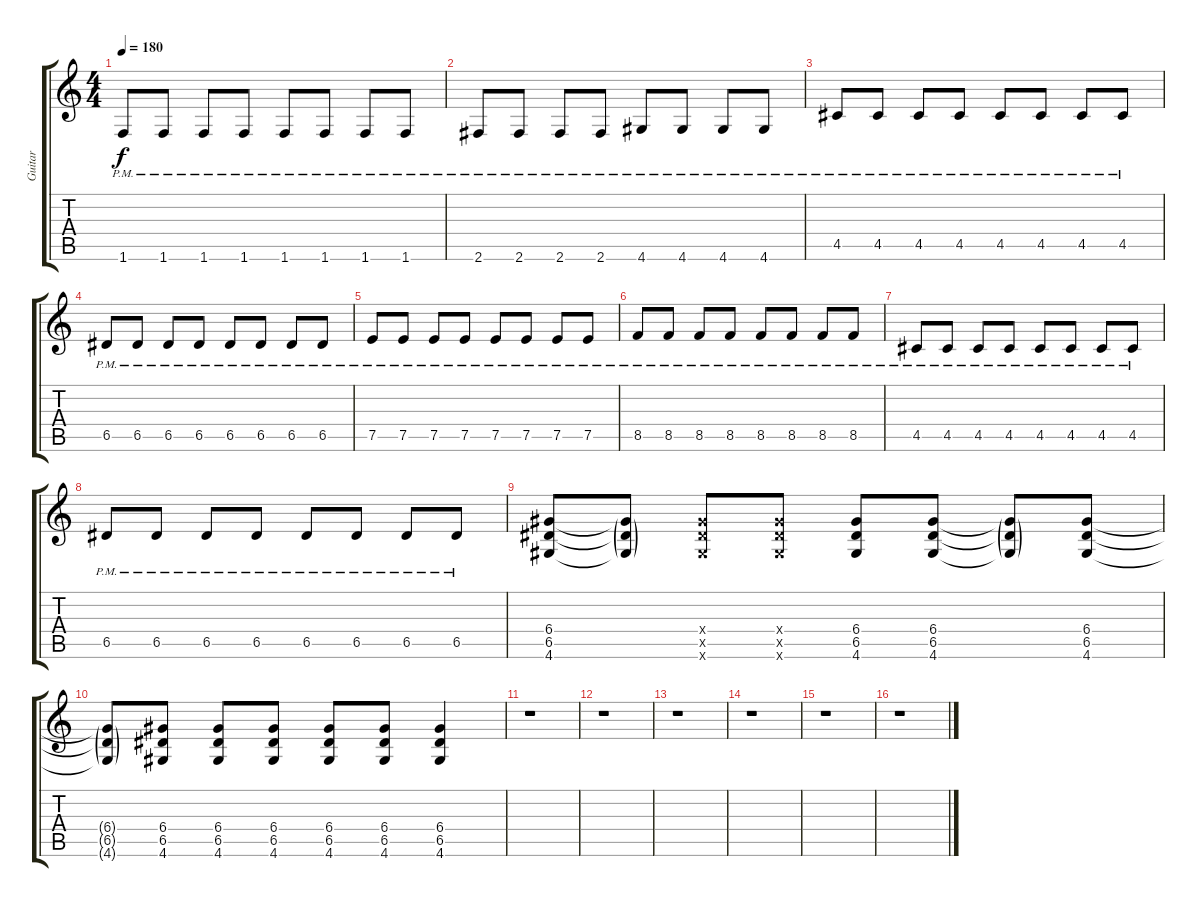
\track ("Guitar" "Guitar") {instrument distortionguitar}
\staff {score tabs}
\tuning (E4 B3 G3 D3 A2 E2) {hide}
\ts (4 4)
\tempo 180
\clef g2
\ks c
1.6{pm}.8{dy f} 1.6{pm}.8 1.6{pm}.8 1.6{pm}.8 1.6{pm}.8 1.6{pm}.8 1.6{pm}.8 1.6{pm}.8 |
2.6{pm}.8 2.6{pm}.8 2.6{pm}.8 2.6{pm}.8 4.6{pm}.8 4.6{pm}.8 4.6{pm}.8 4.6{pm}.8 |
4.5{pm}.8 4.5{pm}.8 4.5{pm}.8 4.5{pm}.8 4.5{pm}.8 4.5{pm}.8 4.5{pm}.8 4.5{pm}.8 |
6.5{pm}.8 6.5{pm}.8 6.5{pm}.8 6.5{pm}.8 6.5{pm}.8 6.5{pm}.8 6.5{pm}.8 6.5{pm}.8 |
7.5{pm}.8 7.5{pm}.8 7.5{pm}.8 7.5{pm}.8 7.5{pm}.8 7.5{pm}.8 7.5{pm}.8 7.5{pm}.8 |
8.5{pm}.8 8.5{pm}.8 8.5{pm}.8 8.5{pm}.8 8.5{pm}.8 8.5{pm}.8 8.5{pm}.8 8.5{pm}.8 |
4.5{pm}.8 4.5{pm}.8 4.5{pm}.8 4.5{pm}.8 4.5{pm}.8 4.5{pm}.8 4.5{pm}.8 4.5{pm}.8 |
6.5{pm}.8 6.5{pm}.8 6.5{pm}.8 6.5{pm}.8 6.5{pm}.8 6.5{pm}.8 6.5{pm}.8 6.5{pm}.8 |
(6.4 6.5 4.6).8 (6.4{g t} 6.5{g t} 4.6{g t}).8 (6.4{x} 6.5{x} 4.6{x}).8 (6.4{x} 6.5{x} 4.6{x}).8 (6.4 6.5 4.6).8 (6.4 6.5 4.6).8 (6.4{g t} 6.5{g t} 4.6{g t}).8 (6.4 6.5 4.6).8 |
(6.4{g t} 6.5{g t} 4.6{g t}).8 (6.4 6.5 4.6).8 (6.4 6.5 4.6).8 (6.4 6.5 4.6).8 (6.4 6.5 4.6).8 (6.4 6.5 4.6).8 (6.4 6.5 4.6).4 |
r.1 |
r.1 |
r.1 |
r.1 |
r.1 |
r.1
